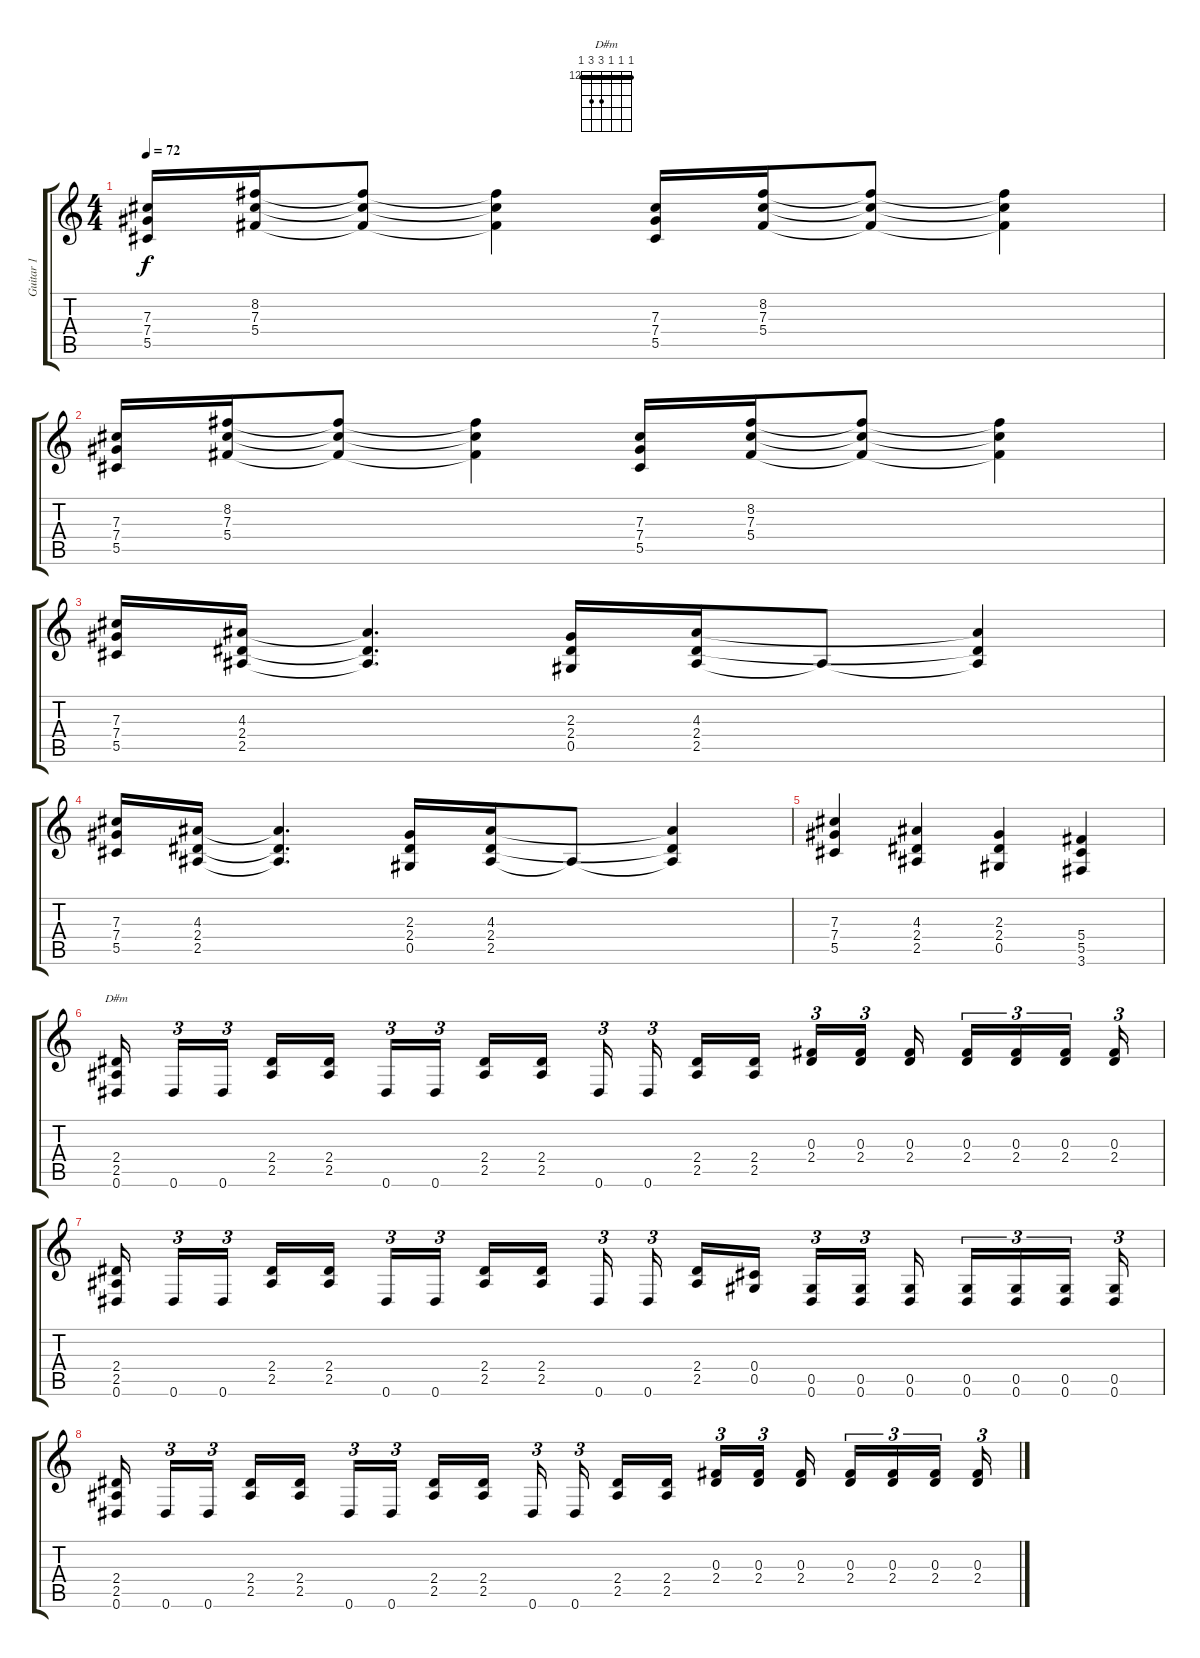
\track ("Guitar 1" "Guitar 1") {instrument distortionguitar}
\staff {score tabs}
\tuning (Eb4 Bb3 Gb3 Db3 Ab2 Eb2) {hide}
\chord ("D#m" 12 12 12 14 14 12) {firstfret 12 barre 12}
\ts (4 4)
\tempo 72
\clef g2
\ks c
(7.3 7.4 5.5).16{dy f} (8.2 7.3 5.4).16 (8.2{t} 7.3{t} 5.4{t}).8 (8.2{t} 7.3{t} 5.4{t}).4 (7.3 7.4 5.5).16 (8.2 7.3 5.4).16 (8.2{t} 7.3{t} 5.4{t}).8 (8.2{t} 7.3{t} 5.4{t}).4 |
(7.3 7.4 5.5).16 (8.2 7.3 5.4).16 (8.2{t} 7.3{t} 5.4{t}).8 (8.2{t} 7.3{t} 5.4{t}).4 (7.3 7.4 5.5).16 (8.2 7.3 5.4).16 (8.2{t} 7.3{t} 5.4{t}).8 (8.2{t} 7.3{t} 5.4{t}).4 |
(7.3 7.4 5.5).16 (4.3 2.4 2.5).16 (4.3{t} 2.4{t} 2.5{t}).4{d} (2.3 2.4 0.5).16 (4.3 2.4 2.5).16 2.5{t}.8 (4.3{t} 2.4{t} 2.5{t}).4 |
(7.3 7.4 5.5).16 (4.3 2.4 2.5).16 (4.3{t} 2.4{t} 2.5{t}).4{d} (2.3 2.4 0.5).16 (4.3 2.4 2.5).16 2.5{t}.8 (4.3{t} 2.4{t} 2.5{t}).4 |
(7.3 7.4 5.5).4 (4.3 2.4 2.5).4 (2.3 2.4 0.5).4 (5.4 5.5 3.6).4 |
(2.4 2.5 0.6).16{ch "D#m" beam splitsecondary} 0.6.16{tu (3 2)} 0.6.16{tu (3 2) beam splitsecondary} (2.4 2.5).16 (2.4 2.5).16 0.6.16{tu (3 2)} 0.6.16{tu (3 2) beam splitsecondary} (2.4 2.5).16 (2.4 2.5).16{beam splitsecondary} 0.6.16{tu (3 2)} 0.6.16{tu (3 2) beam splitsecondary} (2.4 2.5).16 (2.4 2.5).16{beam splitsecondary} (0.3 2.4).16{tu (3 2)} (0.3 2.4).16{tu (3 2)} (0.3 2.4).16{beam splitsecondary} (0.3 2.4).16{tu (3 2)} (0.3 2.4).16{tu (3 2)} (0.3 2.4).16{tu (3 2) beam splitsecondary} (0.3 2.4).16{tu (3 2)} |
(2.4 2.5 0.6).16{beam splitsecondary} 0.6.16{tu (3 2)} 0.6.16{tu (3 2) beam splitsecondary} (2.4 2.5).16 (2.4 2.5).16 0.6.16{tu (3 2)} 0.6.16{tu (3 2) beam splitsecondary} (2.4 2.5).16 (2.4 2.5).16{beam splitsecondary} 0.6.16{tu (3 2)} 0.6.16{tu (3 2) beam splitsecondary} (2.4 2.5).16 (0.4 0.5).16{beam splitsecondary} (0.5 0.6).16{tu (3 2)} (0.5 0.6).16{tu (3 2)} (0.5 0.6).16{beam splitsecondary} (0.5 0.6).16{tu (3 2)} (0.5 0.6).16{tu (3 2)} (0.5 0.6).16{tu (3 2) beam splitsecondary} (0.5 0.6).16{tu (3 2)} |
(2.4 2.5 0.6).16{beam splitsecondary} 0.6.16{tu (3 2)} 0.6.16{tu (3 2) beam splitsecondary} (2.4 2.5).16 (2.4 2.5).16 0.6.16{tu (3 2)} 0.6.16{tu (3 2) beam splitsecondary} (2.4 2.5).16 (2.4 2.5).16{beam splitsecondary} 0.6.16{tu (3 2)} 0.6.16{tu (3 2) beam splitsecondary} (2.4 2.5).16 (2.4 2.5).16{beam splitsecondary} (0.3 2.4).16{tu (3 2)} (0.3 2.4).16{tu (3 2)} (0.3 2.4).16{beam splitsecondary} (0.3 2.4).16{tu (3 2)} (0.3 2.4).16{tu (3 2)} (0.3 2.4).16{tu (3 2) beam splitsecondary} (0.3 2.4).16{tu (3 2)}
